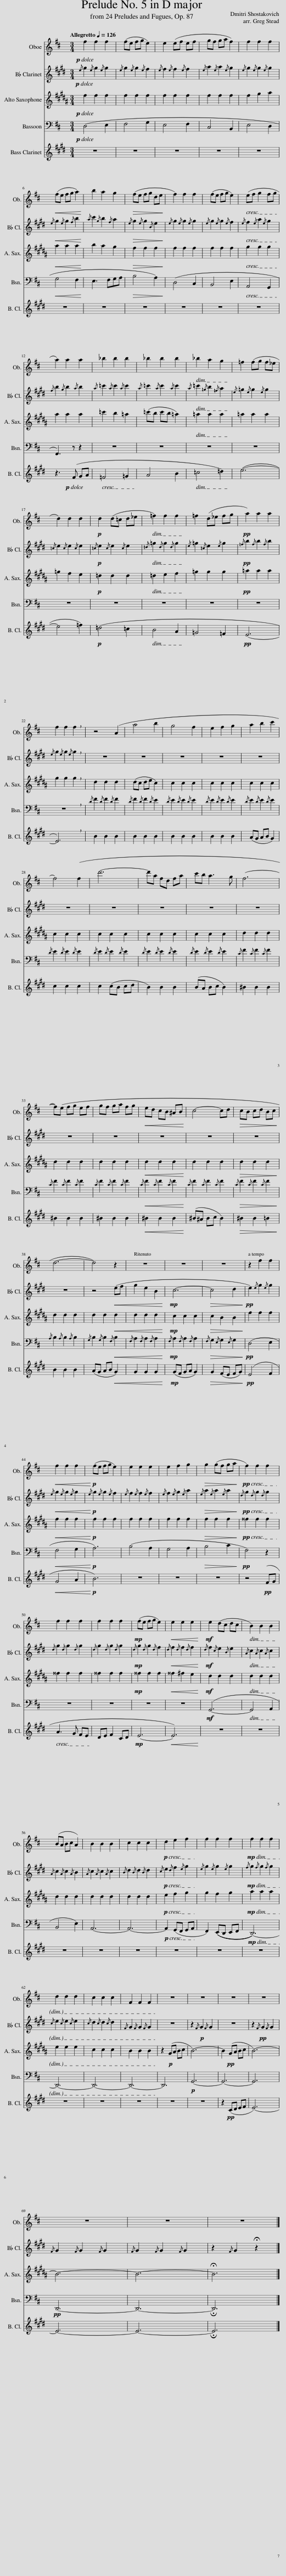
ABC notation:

X:1
%%score 1 2 3 4 5
L:1/8
Q:1/4=126
M:3/4
I:linebreak $
K:D
V:1 treble
V:2 treble transpose=-2
V:3 treble transpose=-9
V:4 bass
V:5 treble transpose=-14
V:1
!p! f2 f2 f2 | (fe fg e2) | e2 (ef ef | gf ga f2) | f2 f2 f2 |$ %5
!<(! (fe fg a2)!<)! | b2 a2 g2 |!>(! (fe fg de!>)! | f2) f2 f2 | (fe fg e2) | %10
 (ef g2 fg |$ a2) a2 a2 | _b2 b2 b2 | _b2 b2 b2 | _b2 a2 g2 | %15
 =f2 (fg f_e |$ d2) d2 d2 |!p! d2 (d=c d_e | =f2) f2 f2 | =f2 (d_e fg | %20
!pp! a2) a2 a2 |$ f2 f2 !breath!f2 | z4 (A2 | a4 b2 | g4 f2 | %25
 e2 f2 g2 | a2 b2 c'2 |$ f4) (f2 | d'6- | d'a fd fa | %30
 c'b a3 g | f6- |$ f)(e fg ef | gf ga fg |!<(! ed cB ^AB!<)! | %35
 c4- cd |!>(! cB cd Bc!>)! |$ d6- | d4) z2 | z6 | %40
 z6 | z6 | z2 f2 f2 |$!<(! f2 f2 f2!<)! |!p! (fe fg e2) | %45
 e2 e2 e2 | e2 f2 g2 |!>(! g2 (gf ga!>)! |!pp! f2) f2 f2 |$ f2 f2 f2 | %50
 f2 f2 f2 |!mp! (fe fg e2) |!<(! e2 e2 e2!<)! |!mf! e2 (dc dc | B2) B2 B2 |$ %55
 (BA Bc A2) | B2 B2 B2 | c2 c2 c2 |!p! d2 e2 f2 | f2 f2 f2 | %60
!mp! f2 f2 f2 |$ d2 d2 d2 | c2 c2 c2 | F2 F2 F2 | z6 | %65
 z6 | z6 | z6 |$ z6 | z6 | %70
 z6 |] %71
V:2
[K:E]!p!{/e} g2{/e} g2{/e} g2 |{/e} g2{/e} g2{/e} f2 |{/e} f2{/e} f2{/e} f2 |{/e} a2{/e} a2{/e} g2 |{/e} g2{/e} g2{/e} g2 |$ %5
!<(!{/e} g2{/e} g2{/f} b2!<)! |{/a} c'2{/g} b2{/f} a2 |!>(!{/e} g2{/e} g2{/B} e2!>)! |{/e} g2{/e} g2{/e} g2 |{/e} g2{/e} g2{/e} f2 | %10
{/e} f2{/e} a2{/e} g2 |${/f} b2{/g} b2{/a} b2 |{/a} =c'2{/a} c'2{/a} c'2 |{/a} =c'2{/a} c'2{/a} c'2 |{/a} =c'2{/=g} b2{/=f} a2 | %15
{/e} =g2{/e} g2{/e} g2 |${/=c} e2{/c} e2{/c} e2 |!p!{/=c} e2{/c} e2{/c} e2 |{/=d} =g2{/d} g2{/d} g2 |{/e} =g2{/=c} e2{/e} g2 | %20
!pp!{/=f} b2{/f} b2{/f} b2 |${/e} g2{/e} g2{/e} !breath!g2 | z6 | z6 | z6 | %25
 z6 | z6 |$ z6 | z6 | z6 | %30
 z6 | z6 |$ z6 | z6 | z6 | %35
 z6 | z6 |$ z6 | z4!<(! (ef | g2 e2 B2!<)! | %40
!mp! c6- |!>(! c4 d2!>)! |!pp! e2){/e} g2{/e} g2 |$!<(!{/e} g2{/e} g2{/e} g2!<)! |!p!{/e} g2{/e} g2{/e} f2 | %45
{/e} f2{/e} f2{/e} f2 |{/e} f2{/e} g2{/e} a2 |!>(!{/e} a2{/e} a2{/e} a2!>)! |!pp!{/d} g2{/d} g2{/d} g2 |${/d} g2{/d} g2{/d} g2 | %50
{/d} g2{/d} g2{/d} g2 |!mp!{/d} g2{/d} g2{/d} f2 |!<(!{/d} f2{/d} f2{/d} f2!<)! |!mf!{/d} f2{/c} e2{/B} e2 |{/A} c2{/A} c2{/A} c2 |$ %55
{/A} c2{/A} c2{/A} B2 |{/A} c2{/A} c2{/A} c2 |{/B} d2{/B} d2{/B} d2 |!p!{/c} e2{/d} f2{/e} g2 |{/e} g2{/e} g2{/e} g2 | %60
!mp!{/f} g2{/f} g2{/f} g2 |${/c} e2{/c} e2{/c} e2 |{/c} d2{/c} d2{/c} d2 |{/F} G2{/F} G2{/F} G2 | z6 | %65
 z2!p!{/F} G2{/F} G2 | z6 | z2!pp!{/F} G2{/F} G2 |${/F} G2{/F} G2{/F} G2 |{/F} G2{/F} G2{/F} G2 | %70
 z2{/F} G2 !fermata!z2 |] %71
V:3
[K:B]!p! f2 f2 f2 | f2 f2 f2 | f2 f2 f2 | f2 f2 f2 | f2 g2 a2 |$ %5
!<(! a2 a2 a2!<)! | b2 a2 g2 |!>(! f2 f2 f2!>)! | f2 f2 f2 | f2 f2 f2 | %10
 g2 g2 g2 |$ a2 a2 a2 | =c'2 b2 =a2 | (=c'b c'b =a2) | =a2 a2 a2 | %15
 =a2 a2 a2 |$ =g2 f2 e2 |!p! =d2 d2 d2 | =d2 e2 f2 | =g2 g2 g2 | %20
!pp! =a2 a2 a2 |$ g2 g2 !breath!g2 | d2 d2 d2 | (dc de c2) | c2 c2 c2 | %25
 c2 c2 c2 | c2 c2 c2 |$ c2 c2 c2 | c2 c2 c2 | c2 c2 c2 | %30
 c2 c2 c2 | d2 d2 d2 |$ d2 d2 d2 | d2 d2 d2 |!<(! d2 d2 d2!<)! | %35
 d2 d2 d2 |!>(! d2 d2 d2!>)! |$ d2 d2 d2 | d2 d2!<(! d2 | d2 d2 d2!<)! | %40
!mp! c2 c2 c2 |!>(! c2 B2 B2!>)! | f2 f2 f2 |$!<(! f2 f2 f2!<)! |!p! f2 f2 f2 | %45
 f2 f2 f2 | f2 f2 f2 |!>(! f2 f2 f2!>)! |!pp! ^^f2 f2 f2 |$ ^^f2 f2 f2 | %50
 ^^f2 f2 f2 |!mp! ^^f2 f2 f2 |!<(! ^^f2 ^f2 e2!<)! |!mf! d2 d2 d2 | d2 d2 d2 |$ %55
 d2 d2 d2 | d2 d2 d2 | d2 d2 d2 |!p! e2 f2 g2 | g2 f2 g2 | %60
!mp! a2 a2 a2 |$ e2 e2 e2 | c2 c2 c2 | B2 B2 B2 | z2!p! (GA Bc | %65
 B6-) | B2!pp! (GA Bc | B6-) |$ B6- | B6- | %70
 !fermata!B6 |] %71
V:4
!p! (D,4 E,2 | F,4 G,2 | E,4 F,2 | C,4 B,,2 | E,4 D,2 |$ %5
!<(! G,4 F,2!<)! | E,3 F,G,A, |!>(! B,4 A,2)!>)! | (D,4 C,2 | B,,4 E,2 | %10
 A,,4 G,,2 |$ F,,3) z z2 | z6 | z6 | z6 | %15
 z6 |$ z6 | z6 | z6 | z6 | %20
 z6 |$ !breath!z6 |{/D} F2{/D} F2{/D} F2 |{/D} F2{/D} F2{/D} E2 |{/D} E2{/D} E2{/D} E2 | %25
{/D} E2{/D} E2{/D} E2 |{/D} E2{/D} E2{/D} E2 |${/D} E2{/D} E2{/D} E2 |{/D} E2{/D} E2{/D} E2 |{/D} E2{/D} E2{/D} E2 | %30
{/D} E2{/D} E2{/D} E2 |{/C} F2{/C} F2{/C} F2 |${/C} F2{/C} F2{/C} F2 |{/C} F2{/C} F2{/C} F2 |!<(!{/C} F2{/C} F2{/C} F2!<)! | %35
{/C} F2{/C} F2{/C} F2 |!>(!{/C} F2{/C} F2{/C} F2!>)! |${/A,} B,2{/A,} B,2{/A,} B,2 |{/G,} B,2{/G,} B,2!<(!{/F,} B,2 |{/F,} A,2{/F,} A,2{/F,} A,2!<)! | %40
!mp!{/F,} A,2{/F,} A,2{/F,} A,2 |!>(!{/F,} G,2{/E,} G,2{/E,} G,2!>)! |!pp! (D,4 E,2 |$!<(! F,4 G,2!<)! |!p! A,6) | %45
 (B,4 A,2 | G,4 A,2 |!>(! B,4 C2!>)! |!pp! F,4) z2 |$ z6 | %50
 z6 | z6 | z6 |!mf! (G,,6- | G,,4 A,,2 |$ %55
 B,,4 E,2) | A,,6- | A,,6- |!p! A,,2 (G,,F,, G,,A,, | F,,2) (((E,,D,, E,,F,, | %60
!mp! D,,6-))) |$ D,,6- | D,,6- | D,,6- | D,,6 | %65
!p! G,,6- | G,,6- | G,,6 |$!pp! D,,6- | D,,6- | %70
 !fermata!D,,6 |] %71
V:5
[K:E] z6 | z6 | z6 | z6 | z6 |$ %5
 z6 | z6 | z6 | z6 | z6 | %10
 z6 |$ z3!p! (F GA | =F4 =G2 | A4 B2 | =c4 =d2) | %15
 (e6- |$ e4 =f2) |!p! (=d4 =c2 | B4 A2 | =G4 =F2 | %20
!pp! E6- |$ !breath!E6) | B2 B2 B2 | B2 B2 B2 | B2 B2 B2 | %25
 B2 B2 B2 | (AG AB G2) |$ c2 c2 c2 | c2 (cB cd | B2) B2 B2 | %30
 (BA Bc B2) | ^B2 B2 B2 |$ ^B2 B2 B2 | ^B2 B2 B2 |!<(! ^B2 B2 B2!<)! | %35
 (^B^A Bc B2) |!>(! ^B2 B2 =B2!>)! |$ B2 B2 B2 | (AG AB!<(! G2) | G2 G2 G2!<)! | %40
!mp! (GF GA G2) |!>(! G2 (FE FG)!>)! |!pp! (E4 F2 |$!<(! G4 A2!<)! |!p! B6) | %45
 z6 | z6 | z6 | z4!pp! (FG |$ A3 G FE | %50
 DE F2 CD |!mp! E6- |!<(! E6)!<)! | z6 | z6 |$ %55
 z6 | z6 | z6 | z6 | z6 | %60
 z6 |$ z6 | z6 | z6 | z6 | %65
 z6 | z2!pp! (CD EF | E6-) |$ E6- | E6- | %70
 !fermata!E6 |] %71
